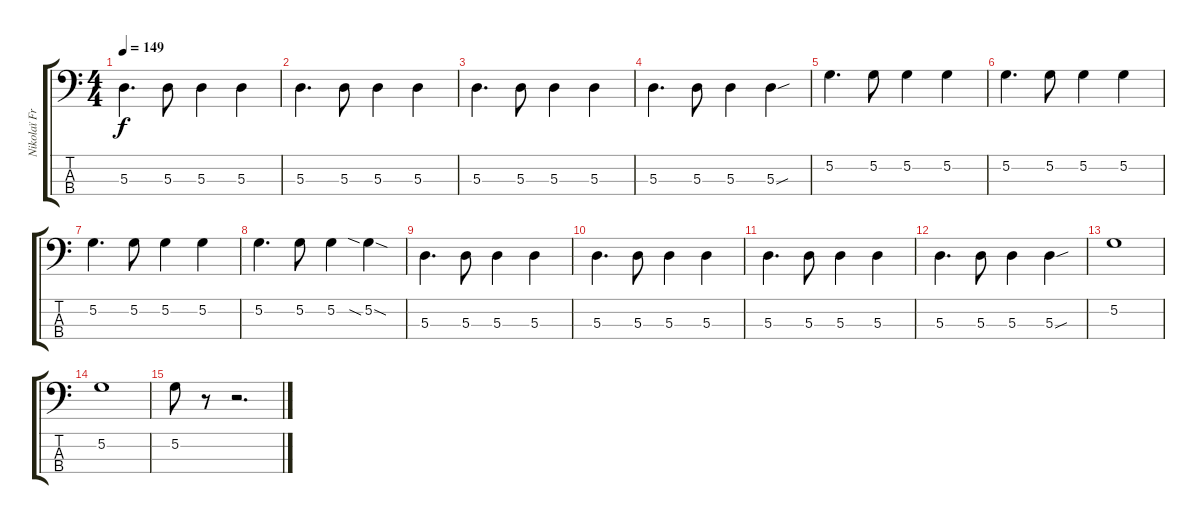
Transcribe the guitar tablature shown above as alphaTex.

\track ("Nikolaï Fraiture" "Nikolaï Fr") {instrument electricbassfinger}
\staff {score tabs}
\tuning (G2 D2 A1 E1) {hide}
\ts (4 4)
\tempo 149
\clef f4
\ks c
5.3.4{d dy f} 5.3.8 5.3.4 5.3.4 |
5.3.4{d} 5.3.8 5.3.4 5.3.4 |
5.3.4{d} 5.3.8 5.3.4 5.3.4 |
5.3.4{d} 5.3.8 5.3.4 5.3{sou}.4 |
5.2.4{d} 5.2.8 5.2.4 5.2.4 |
5.2.4{d} 5.2.8 5.2.4 5.2.4 |
5.2.4{d} 5.2.8 5.2.4 5.2.4 |
5.2.4{d} 5.2.8 5.2.4 5.2{sia sod}.4 |
5.3.4{d} 5.3.8 5.3.4 5.3.4 |
5.3.4{d} 5.3.8 5.3.4 5.3.4 |
5.3.4{d} 5.3.8 5.3.4 5.3.4 |
5.3.4{d} 5.3.8 5.3.4 5.3{sou}.4 |
5.2.1 |
5.2.1 |
5.2.8 r.8 r.2{d}
